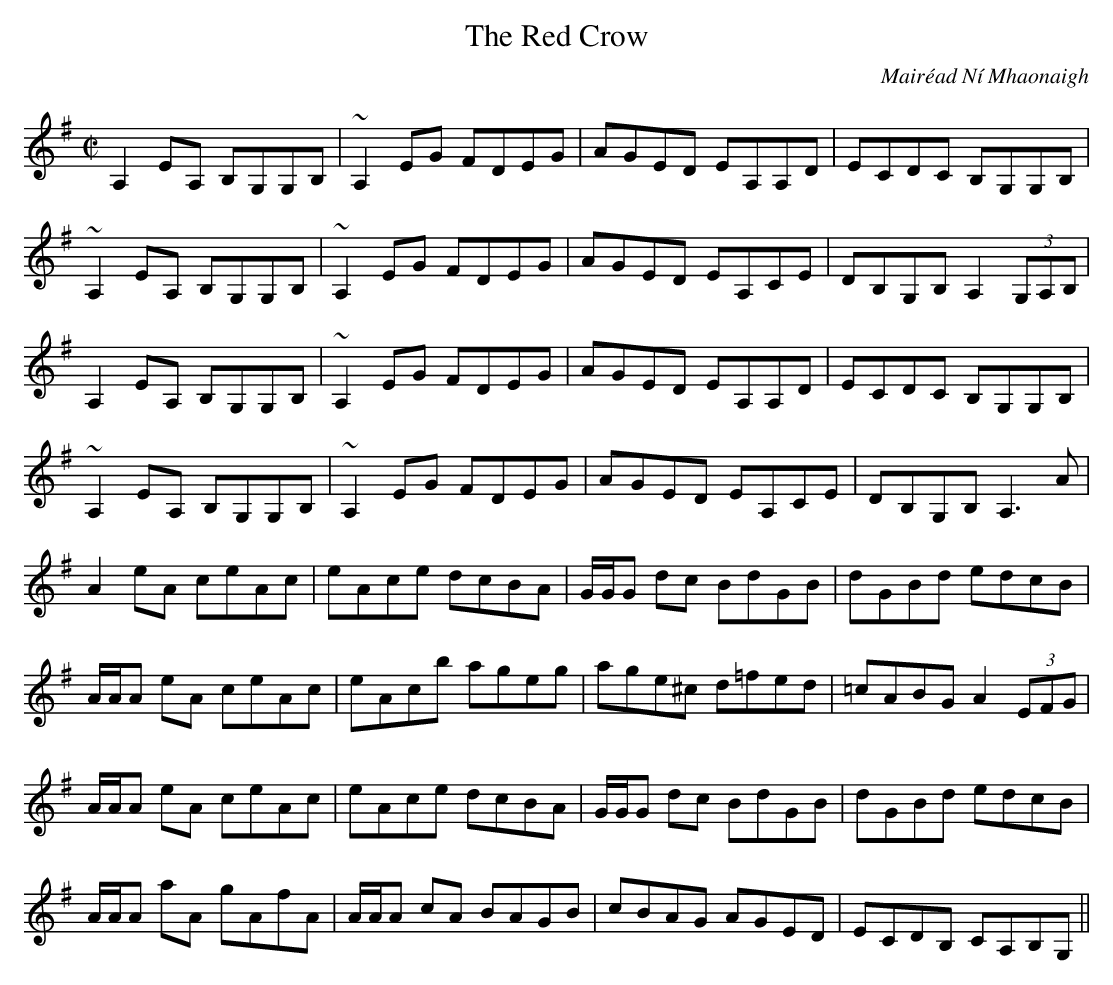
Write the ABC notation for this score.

X:1
T:Red Crow, The
M:C|
L:1/8
C:Mairéad Ní Mhaonaigh
K:ADor
A,2EA, B,G,G,B,|~A,2EG FDEG|AGED EA,A,D|ECDC B,G,G,B,|
!~A,2EA, B,G,G,B,|~A,2EG FDEG|AGED EA,CE|DB,G,B, A,2(3G,A,B,|
!A,2EA, B,G,G,B,|~A,2EG FDEG|AGED EA,A,D|ECDC B,G,G,B,|
!~A,2EA, B,G,G,B,|~A,2EG FDEG|AGED EA,CE|DB,G,B, A,3A|
!A2eA ceAc|eAce dcBA|G/2G/2G dc BdGB|dGBd edcB|
!A/2A/2A eA ceAc|eAcb ageg|age^c d=fed|=cABG A2 (3EFG|
!A/2A/2A eA ceAc|eAce dcBA|G/2G/2G dc BdGB|dGBd edcB|
!A/A/2A aA gAfA|A/2A/2A cA BAGB|cBAG AGED|ECDB, CA,B,G,||
